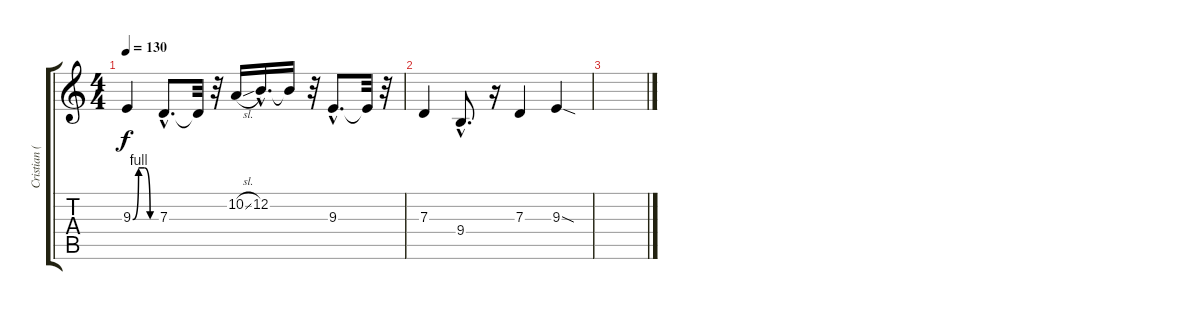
\track ("Cristian (voz)" "Cristian (") {instrument lead6voice}
\staff {score tabs}
\tuning (E4 B3 G3 D3 A2 E2) {hide}
\ts (4 4)
\tempo 130
\clef g2
\ks c
9.3{be (custom 0 0 15 4 30 4 45 0 60 0)}.4{dy f} 7.3{hac}.8{d} 7.3{t}.32 r.32 10.2{sl}.16 12.2{hac}.16{d} 12.2{t}.16 r.32 9.3{hac}.8{d} 9.3{t}.32 r.32 |
7.3.4 9.4{hac}.8{d} r.16 7.3.4 9.3{sod}.4 |
\section ("" "")
